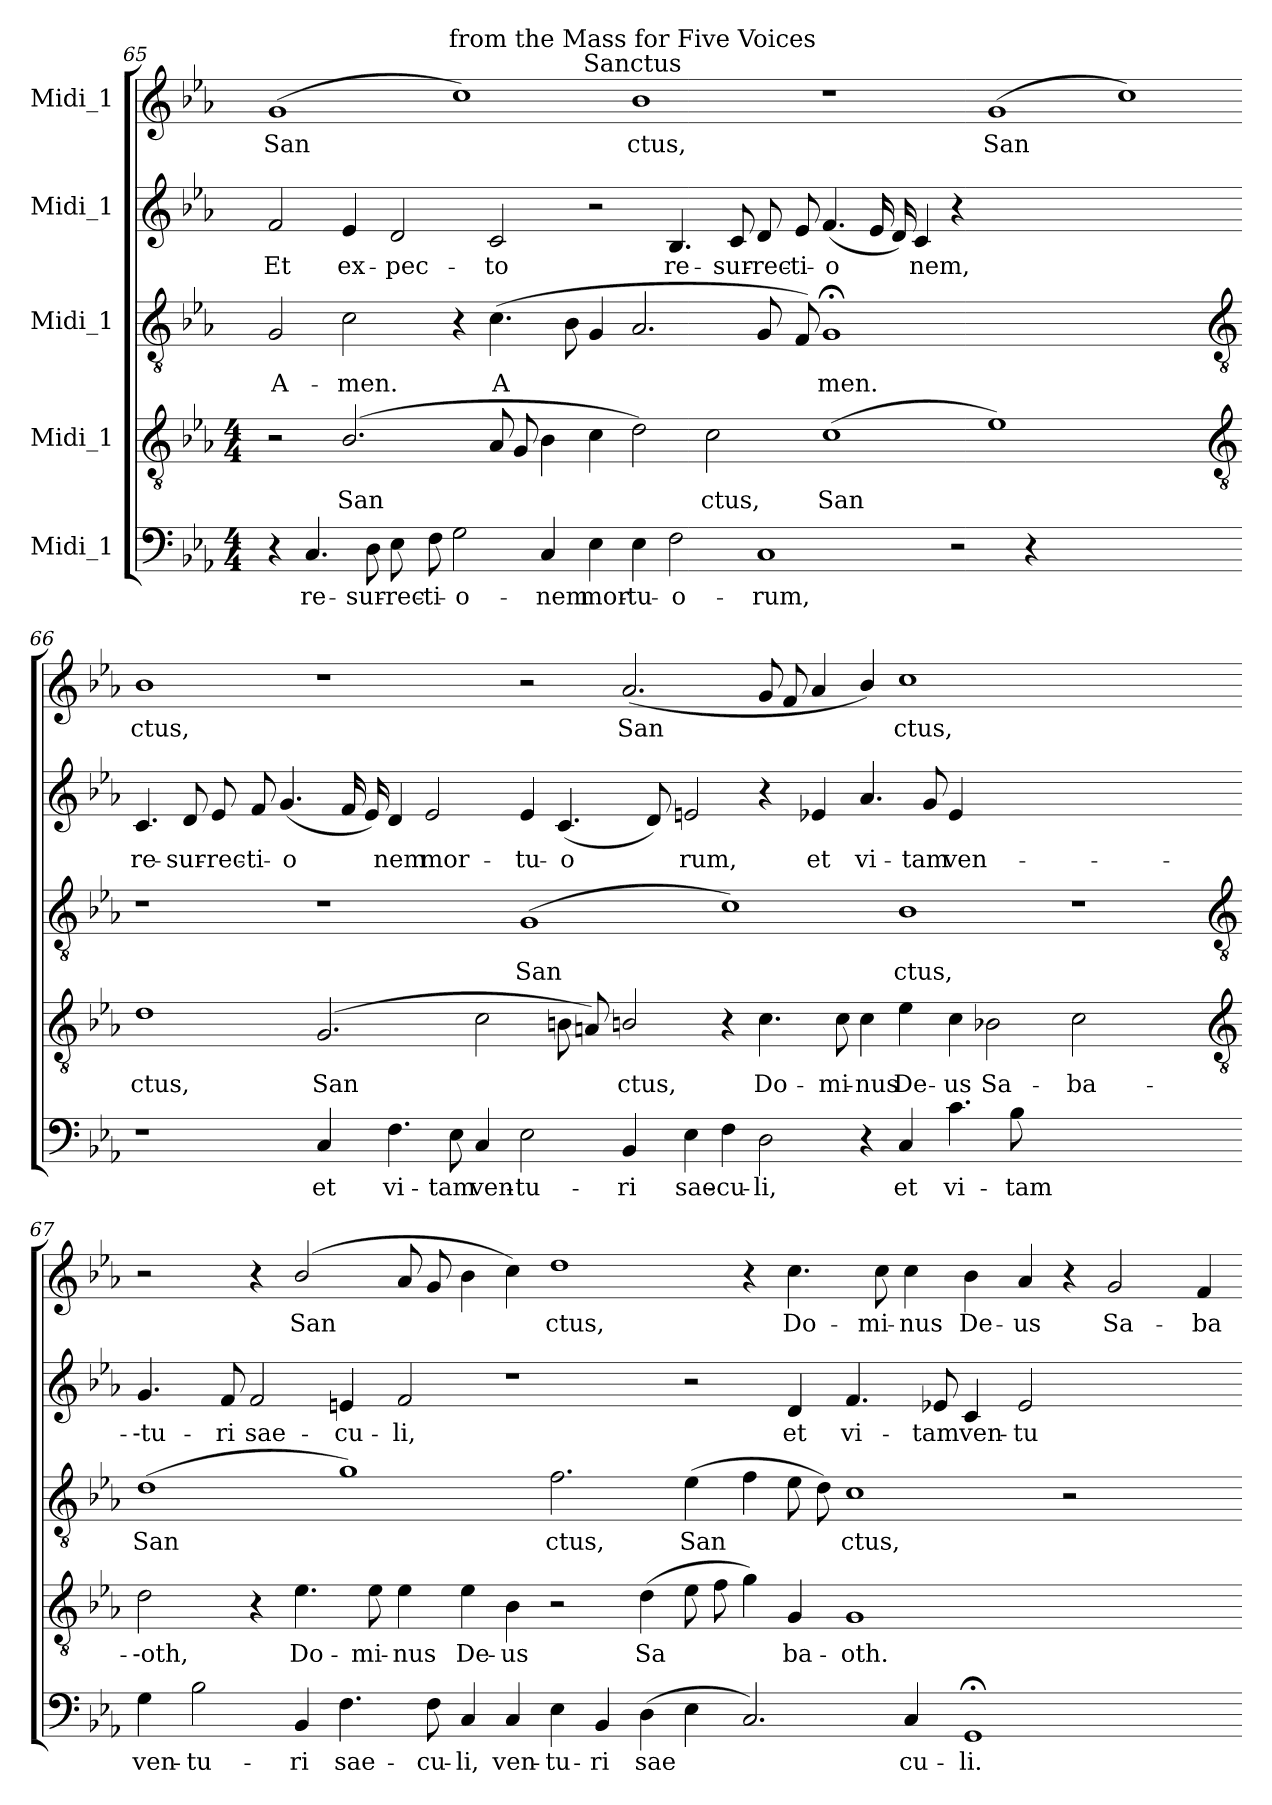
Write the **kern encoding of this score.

**kern	**text	**kern	**text	**kern	**text	**kern	**text	**kern	**text
*part5	*part5	*part4	*part4	*part3	*part3	*part2	*part2	*part1	*part1
*staff5	*staff5	*staff4	*staff4	*staff3	*staff3	*staff2	*staff2	*staff1	*staff1
*I"Midi_1	*	*I"Midi_1	*	*I"Midi_1	*	*I"Midi_1	*	*I"Midi_1	*
!!LO:LB:g=z
*clefF4	*	*clefGv2	*	*clefGv2	*	*clefG2	*	*clefG2	*
*k[b-e-a-]	*	*k[b-e-a-]	*	*k[b-e-a-]	*	*k[b-e-a-]	*	*k[b-e-a-]	*
*E-:	*	*E-:	*	*E-:	*	*E-:	*	*E-:	*
*M4/4	*	*M4/4	*	*	*	*	*	*	*
=65	=65	=65	=65	=65	=65	=65	=65	=65	=65
!	!	!	!	!	!LO:LY:b	!	!LO:LY:b	!	!LO:LY:b
4r	.	2r	.	2G	A-	2f	Et	(>1g	San
!	!LO:LY:b	!	!	!	!	!	!	!	!
4.C	re-	.	.	.	.	.	.	.	.
!	!	!	!LO:LY:b	!	!LO:LY:b	!	!LO:LY:b	!	!
.	.	(>2.B-/	San	2c	-men.	4e-	ex-	.	.
!	!LO:LY:b	!	!	!	!	!	!	!	!
8D	-sur-	.	.	.	.	.	.	.	.
!	!LO:LY:b	!	!	!	!	!	!LO:LY:b	!	!
8E-	-rec-	.	.	.	.	2d	-pec-	.	.
!	!LO:LY:b	!	!	!	!	!	!	!	!
8F	-ti-	.	.	.	.	.	.	.	.
!	!LO:LY:b	!	!	!	!	!	!	!	!
2G	-o-	.	.	4r	.	.	.	1cc)	.
!	!	!	!	!	!LO:LY:b	!	!LO:LY:b	!	!
.	.	8A-	.	(<4.c	A	2c	-to	.	.
.	.	8G	.	.	.	.	.	.	.
!	!LO:LY:b	!	!	!	!	!	!	!	!
4C	-nem	4B-	.	.	.	.	.	.	.
.	.	.	.	8B-	.	.	.	.	.
!	!LO:LY:b	!	!	!	!	!	!	!	!
4E-	mor-	4c	.	4G	.	2r	.	.	.
!	!	!	!	!	!	!	!	!LO:TX:a:cj:t=Sanctus	!
!	!	!	!	!	!	!	!	!LO:TX:a:cj:t=from the Mass for Five Voices	!
!	!LO:LY:b	!	!	!	!	!	!	!	!LO:LY:b
4E-	-tu-	2d)	.	2.A-	.	.	.	1b-	ctus,
!	!LO:LY:b	!	!	!	!	!	!LO:LY:b	!	!
2F	-o-	.	.	.	.	4.B-	re-	.	.
!	!	!	!LO:LY:b	!	!	!	!	!	!
.	.	2c	ctus,	.	.	.	.	.	.
!	!	!	!	!	!	!	!LO:LY:b	!	!
.	.	.	.	.	.	8c	-sur-	.	.
!	!LO:LY:b	!	!	!	!	!	!LO:LY:b	!	!
1C	-rum,	.	.	8G	.	8d	-rec-	.	.
!	!	!	!	!	!	!	!LO:LY:b	!	!
.	.	.	.	8F)	.	8e-	-ti-	.	.
!	!	!	!LO:LY:b	!	!LO:LY:b	!	!LO:LY:b	!	!
.	.	(>1c	San	1G;<	men.	(<4.f	-o	1r	.
.	.	.	.	.	.	16e-	.	.	.
.	.	.	.	.	.	16d)	.	.	.
!	!	!	!	!	!	!	!LO:LY:b	!	!
.	.	.	.	.	.	4c	nem,	.	.
2r	.	.	.	.	.	4r	.	.	.
!	!	!	!	!	!	!	!	!	!LO:LY:b
.	.	1e-)	.	0ryy	.	0ryy	.	(>1g	San
4r	.	.	.	.	.	.	.	.	.
1.ryy	.	.	.	.	.	.	.	.	.
.	.	1ryy	.	.	.	.	.	1cc)	.
!!LO:LB:g=z
=66-	=66-	=66-	=66-	=66-	=66-	=66-	=66-	=66-	=66-
*	*	*clefGv2	*	*clefGv2	*	*	*	*	*
!	!	!	!LO:LY:b	!	!	!	!LO:LY:b	!	!LO:LY:b
1r	.	1d	ctus,	1r	.	4.c	re-	1b-	-ctus,
!	!	!	!	!	!	!	!LO:LY:b	!	!
.	.	.	.	.	.	8d	-sur-	.	.
!	!	!	!	!	!	!	!LO:LY:b	!	!
.	.	.	.	.	.	8e-	-rec-	.	.
!	!	!	!	!	!	!	!LO:LY:b	!	!
.	.	.	.	.	.	8f	-ti-	.	.
!	!	!	!	!	!	!	!LO:LY:b	!	!
.	.	.	.	.	.	(<4.g	-o	.	.
!	!LO:LY:b	!	!LO:LY:b	!	!	!	!	!	!
4C	et	(>2.G	San	1r	.	.	.	1r	.
.	.	.	.	.	.	16f	.	.	.
.	.	.	.	.	.	16e-)	.	.	.
!	!LO:LY:b	!	!	!	!	!	!LO:LY:b	!	!
4.F	vi-	.	.	.	.	4d	nem	.	.
!	!	!	!	!	!	!	!LO:LY:b	!	!
.	.	.	.	.	.	2e-	mor-	.	.
!	!LO:LY:b	!	!	!	!	!	!	!	!
8E-	-tam	.	.	.	.	.	.	.	.
!	!LO:LY:b	!	!	!	!	!	!	!	!
4C	ven-	2c	.	.	.	.	.	.	.
!	!LO:LY:b	!	!	!	!LO:LY:b	!	!LO:LY:b	!	!
2E-	-tu-	.	.	(>1G	San	4e-	-tu-	2r	.
!	!	!	!	!	!	!	!LO:LY:b	!	!
.	.	8Bn	.	.	.	(<4.c	-o	.	.
.	.	8An)	.	.	.	.	.	.	.
!	!LO:LY:b	!	!LO:LY:b	!	!	!	!	!	!LO:LY:b
4BB-	-ri	2Bn/	ctus,	.	.	.	.	(<2.a-	San
.	.	.	.	.	.	8d)	.	.	.
!	!LO:LY:b	!	!	!	!	!	!LO:LY:b	!	!
4E-	sae-	.	.	.	.	2en	rum,	.	.
!	!LO:LY:b	!	!	!	!	!	!	!	!
4F	-cu-	4r	.	1c)	.	.	.	.	.
!	!LO:LY:b	!	!LO:LY:b	!	!	!	!	!	!
2D	-li,	4.c	Do-	.	.	4r	.	8g	.
.	.	.	.	.	.	.	.	8f	.
!	!	!	!	!	!	!	!LO:LY:b	!	!
.	.	.	.	.	.	4e-X	et	4a-	.
!	!	!	!LO:LY:b	!	!	!	!	!	!
.	.	8c	-mi-	.	.	.	.	.	.
!	!	!	!LO:LY:b	!	!	!	!LO:LY:b	!	!
4r	.	4c	-nus	.	.	4.a-	vi-	4b-/)	.
!	!LO:LY:b	!	!LO:LY:b	!	!LO:LY:b	!	!	!	!LO:LY:b
4C	et	4e-	De-	1B-	ctus,	.	.	1cc	ctus,
!	!	!	!	!	!	!	!LO:LY:b	!	!
.	.	.	.	.	.	8g	-tam	.	.
!	!LO:LY:b	!	!LO:LY:b	!	!	!	!LO:LY:b	!	!
4.c	vi-	4c	-us	.	.	4e-	ven-	.	.
!	!	!	!LO:LY:b	!	!	!	!	!	!
.	.	2B-X	Sa-	.	.	1.ryy	.	.	.
!	!LO:LY:b	!	!	!	!	!	!	!	!
8B-	-tam	.	.	.	.	.	.	.	.
1ryy	.	.	.	.	.	.	.	.	.
!	!	!	!LO:LY:b	!	!	!	!	!	!
.	.	2c	-ba-	1r	.	.	.	1ryy	.
.	.	2ryy	.	.	.	.	.	.	.
4ryy	.	.	.	.	.	.	.	.	.
!!LO:LB:g=z
=67-	=67-	=67-	=67-	=67-	=67-	=67-	=67-	=67-	=67-
*	*	*clefGv2	*	*clefGv2	*	*	*	*	*
!	!LO:LY:b	!	!LO:LY:b	!	!LO:LY:b	!	!LO:LY:b	!	!
4G	ven-	2d	--oth,	(>1d	San	4.g	--tu-	2r	.
!	!LO:LY:b	!	!	!	!	!	!	!	!
2B-	-tu-	.	.	.	.	.	.	.	.
!	!	!	!	!	!	!	!LO:LY:b	!	!
.	.	.	.	.	.	8f	-ri	.	.
!	!	!	!	!	!	!	!LO:LY:b	!	!
.	.	4r	.	.	.	2f	sae-	4r	.
!	!LO:LY:b	!	!LO:LY:b	!	!	!	!	!	!LO:LY:b
4BB-	-ri	4.e-	Do-	.	.	.	.	(>2b-/	San
!	!LO:LY:b	!	!	!	!	!	!LO:LY:b	!	!
4.F	sae-	.	.	1g)	.	4en	-cu-	.	.
!	!	!	!LO:LY:b	!	!	!	!	!	!
.	.	8e-	-mi-	.	.	.	.	.	.
!	!	!	!LO:LY:b	!	!	!	!LO:LY:b	!	!
.	.	4e-	-nus	.	.	2f	-li,	8a-	.
!	!LO:LY:b	!	!	!	!	!	!	!	!
8F	-cu-	.	.	.	.	.	.	8g	.
!	!LO:LY:b	!	!LO:LY:b	!	!	!	!	!	!
4C	-li,	4e-	De-	.	.	.	.	4b-	.
!	!LO:LY:b	!	!LO:LY:b	!	!	!	!	!	!
4C	ven-	4B-	-us	.	.	1r	.	4cc)	.
!	!LO:LY:b	!	!	!	!LO:LY:b	!	!	!	!LO:LY:b
4E-	-tu-	2r	.	2.f	ctus,	.	.	1dd	ctus,
!	!LO:LY:b	!	!	!	!	!	!	!	!
4BB-	-ri	.	.	.	.	.	.	.	.
!	!LO:LY:b	!	!LO:LY:b	!	!	!	!	!	!
(>4D	sae	(>4d	Sa	.	.	.	.	.	.
!	!	!	!	!	!LO:LY:b	!	!	!	!
4E-	.	8e-	.	(>4e-	San	2r	.	.	.
.	.	8f	.	.	.	.	.	.	.
2.C)	.	4g)	.	4f	.	.	.	4r	.
!	!	!	!LO:LY:b	!	!	!	!LO:LY:b	!	!LO:LY:b
.	.	4G	ba-	8e-	.	4d	et	4.cc	Do-
.	.	.	.	8d)	.	.	.	.	.
!	!	!	!LO:LY:b	!	!LO:LY:b	!	!LO:LY:b	!	!
.	.	1G	-oth.	1c	ctus,	4.f	vi-	.	.
!	!	!	!	!	!	!	!	!	!LO:LY:b
.	.	.	.	.	.	.	.	8cc	-mi-
!	!LO:LY:b	!	!	!	!	!	!	!	!LO:LY:b
4C	cu-	.	.	.	.	.	.	4cc	-nus
!	!	!	!	!	!	!	!LO:LY:b	!	!
.	.	.	.	.	.	8e-X	-tam	.	.
!	!LO:LY:b	!	!	!	!	!	!LO:LY:b	!	!LO:LY:b
1GG;<	-li.	.	.	.	.	4c	ven-	4b-	De-
!	!	!	!	!	!	!	!LO:LY:b	!	!LO:LY:b
.	.	.	.	.	.	2e-	-tu-	4a-	-us
.	.	1ryy	.	2r	.	.	.	4r	.
!	!	!	!	!	!	!	!	!	!LO:LY:b
.	.	.	.	.	.	2.ryy	.	2g	Sa-
2ryy	.	.	.	2ryy	.	.	.	.	.
!	!	!	!	!	!	!	!	!	!LO:LY:b
.	.	.	.	.	.	.	.	4f	-ba-
=-	=-	=-	=-	=-	=-	=-	=-	=-	=-
*-	*-	*-	*-	*-	*-	*-	*-	*-	*-
